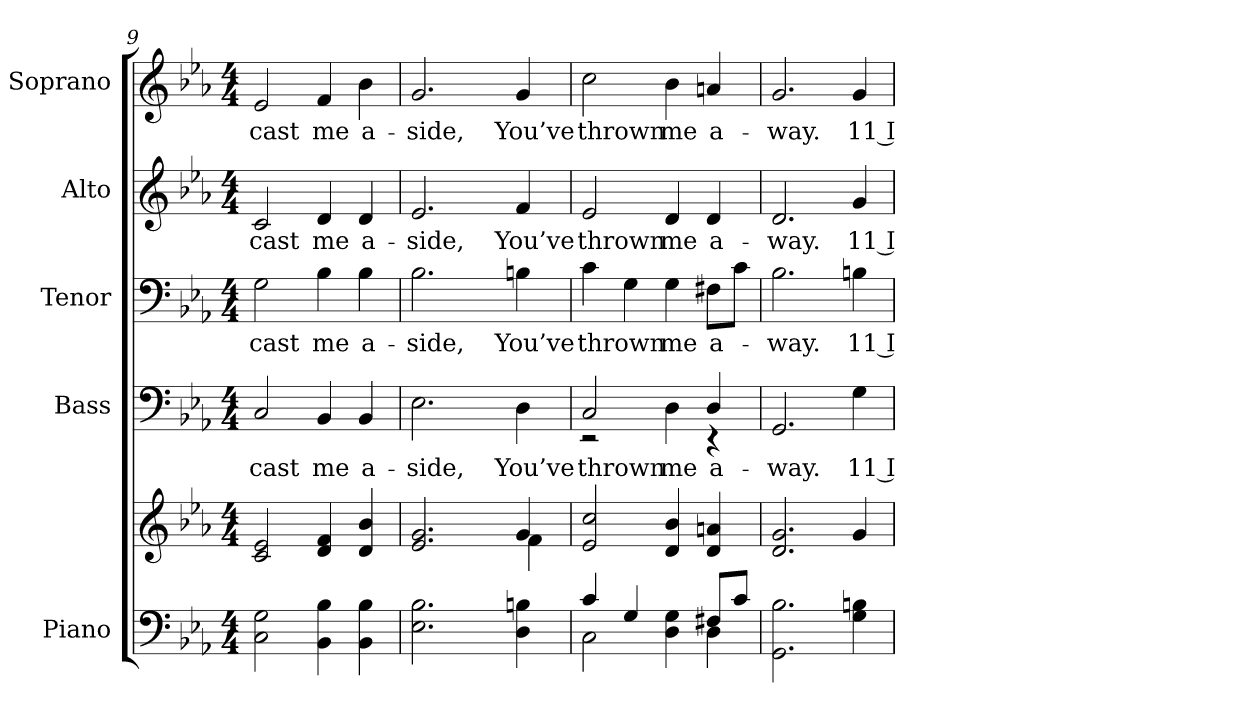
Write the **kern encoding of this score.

**kern	**kern	**kern	**text	**kern	**text	**kern	**text	**kern	**text
*part5	*part5	*part4	*part4	*part3	*part3	*part2	*part2	*part1	*part1
*staff6	*staff5	*staff4	*staff4	*staff3	*staff3	*staff2	*staff2	*staff1	*staff1
*I"Piano	*	*I"Bass	*	*I"Tenor	*	*I"Alto	*	*I"Soprano	*
*I'Pno.	*	*I'B.	*	*I'T.	*	*I'A.	*	*I'S.	*
!!LO:LB:g=z
*clefF4	*clefG2	*clefF4	*	*clefF4	*	*clefG2	*	*clefG2	*
*k[b-e-a-]	*k[b-e-a-]	*k[b-e-a-]	*	*k[b-e-a-]	*	*k[b-e-a-]	*	*k[b-e-a-]	*
*E-:	*E-:	*E-:	*	*E-:	*	*E-:	*	*E-:	*
*M4/4	*M4/4	*M4/4	*	*M4/4	*	*M4/4	*	*M4/4	*
=9	=9	=9	=9	=9	=9	=9	=9	=9	=9
!	!	!	!LO:LY:b:color=#000000	!	!	!	!	!	!
!	!	!	!	!	!LO:LY:b:color=#000000	!	!	!	!
!	!	!	!	!	!	!	!LO:LY:b:color=#000000	!	!
!	!	!	!	!	!	!	!	!	!LO:LY:b:color=#000000
2Ci\ 2Gi	2ci/ 2e-i	2Ci/	cast	2Gi\	cast	2ci/	cast	2e-i/	cast
!	!	!	!LO:LY:b:color=#000000	!	!	!	!	!	!
!	!	!	!	!	!LO:LY:b:color=#000000	!	!	!	!
!	!	!	!	!	!	!	!LO:LY:b:color=#000000	!	!
!	!	!	!	!	!	!	!	!	!LO:LY:b:color=#000000
4BB-i\ 4B-i	4di/ 4fi	4BB-i/	me	4B-i\	me	4di/	me	4fi/	me
!	!	!	!LO:LY:b:color=#000000	!	!	!	!	!	!
!	!	!	!	!	!LO:LY:b:color=#000000	!	!	!	!
!	!	!	!	!	!	!	!LO:LY:b:color=#000000	!	!
!	!	!	!	!	!	!	!	!	!LO:LY:b:color=#000000
4BB-i\ 4B-i	4di/ 4b-i	4BB-i/	a-	4B-i\	a-	4di/	a-	4b-i\	a-
=10	=10	=10	=10	=10	=10	=10	=10	=10	=10
*	*^	*	*	*	*	*	*	*	*
!	!	!	!	!LO:LY:b:color=#000000	!	!	!	!	!	!
!	!	!	!	!	!	!LO:LY:b:color=#000000	!	!	!	!
!	!	!	!	!	!	!	!	!LO:LY:b:color=#000000	!	!
!	!	!	!	!	!	!	!	!	!	!LO:LY:b:color=#000000
2.E-i\ 2.B-i	2.e-i/ 2.gi	2ryy	2.E-i\	-side,	2.B-i\	-side,	2.e-i/	-side,	2.gi/	-side,
.	.	4ryy	.	.	.	.	.	.	.	.
!	!	!	!	!LO:LY:b:color=#000000	!	!	!	!	!	!
!	!	!	!	!	!	!LO:LY:b:color=#000000	!	!	!	!
!	!	!	!	!	!	!	!	!LO:LY:b:color=#000000	!	!
!	!	!	!	!	!	!	!	!	!	!LO:LY:b:color=#000000
4Di\ 4Bni	4gi/	4fi\	4Di\	You’ve	4Bni\	You’ve	4fi/	You’ve	4gi/	You’ve
*	*v	*v	*	*	*	*	*	*	*	*
=11	=11	=11	=11	=11	=11	=11	=11	=11	=11
*^	*	*	*	*	*	*	*	*	*
*	*	*^	*	*	*	*	*	*	*	*
!	!	!	!	!	!LO:LY:b:color=#000000	!	!	!	!	!	!
*	*	*v	*v	*^	*	*	*	*	*	*	*
*	*	*^	*	*	*	*	*	*	*	*	*
!	!	!	!	!	!	!	!	!LO:LY:b:color=#000000	!	!	!	!
*	*	*v	*v	*	*	*	*	*	*	*	*	*
*	*	*^	*	*	*	*	*	*	*	*	*
!	!	!	!	!	!	!	!	!	!	!LO:LY:b:color=#000000	!	!
*	*	*v	*v	*	*	*	*	*	*	*	*	*
*	*	*^	*	*	*	*	*	*	*	*	*
!	!	!	!	!	!	!	!	!	!	!	!	!LO:LY:b:color=#000000
*	*	*v	*v	*	*	*	*	*	*	*	*	*
4ci/	2Ci\	2e-i/ 2cci	2Ci/	2r	thrown	4ci\	thrown	2e-i/	thrown	2cci\	thrown
4Gi/	.	.	.	.	.	4Gi\	.	.	.	.	.
!	!	!	!	!	!LO:LY:b:color=#000000	!	!	!	!	!	!
!	!	!	!	!	!	!	!LO:LY:b:color=#000000	!	!	!	!
!	!	!	!	!	!	!	!	!	!LO:LY:b:color=#000000	!	!
!	!	!	!	!	!	!	!	!	!	!	!LO:LY:b:color=#000000
4Di\ 4Gi	4ryy	4di/ 4b-i	4Di\	4ryy	me	4Gi\	me	4di/	me	4b-i\	me
!	!	!	!	!	!LO:LY:b:color=#000000	!	!	!	!	!	!
!	!	!	!	!	!	!	!LO:LY:b:color=#000000	!	!	!	!
!	!	!	!	!	!	!	!	!	!LO:LY:b:color=#000000	!	!
!	!	!	!	!	!	!	!	!	!	!	!LO:LY:b:color=#000000
8F#Xi/L	4Di\	4di/ 4ani	4Di/	4r	a-	8F#Xi\L	a-	4di/	a-	4ani/	a-
8ci/J	.	.	.	.	.	8ci\J	.	.	.	.	.
*v	*v	*	*v	*v	*	*	*	*	*	*	*
=12	=12	=12	=12	=12	=12	=12	=12	=12	=12
!	!	!	!LO:LY:b:color=#000000	!	!	!	!	!	!
!	!	!	!	!	!LO:LY:b:color=#000000	!	!	!	!
!	!	!	!	!	!	!	!LO:LY:b:color=#000000	!	!
!	!	!	!	!	!	!	!	!	!LO:LY:b:color=#000000
2.GGi\ 2.B-i	2.di/ 2.gi	2.GGi/	-way.	2.B-i\	-way.	2.di/	-way.	2.gi/	-way.
!	!	!	!LO:LY:b:color=#000000	!	!	!	!	!	!
!	!	!	!	!	!LO:LY:b:color=#000000	!	!	!	!
!	!	!	!	!	!	!	!LO:LY:b:color=#000000	!	!
!	!	!	!	!	!	!	!	!	!LO:LY:b:color=#000000
4Gi\ 4Bni	4gi/	4Gi\	11 I	4Bni\	11 I	4gi/	11 I	4gi/	11 I
=	=	=	=	=	=	=	=	=	=
*-	*-	*-	*-	*-	*-	*-	*-	*-	*-
